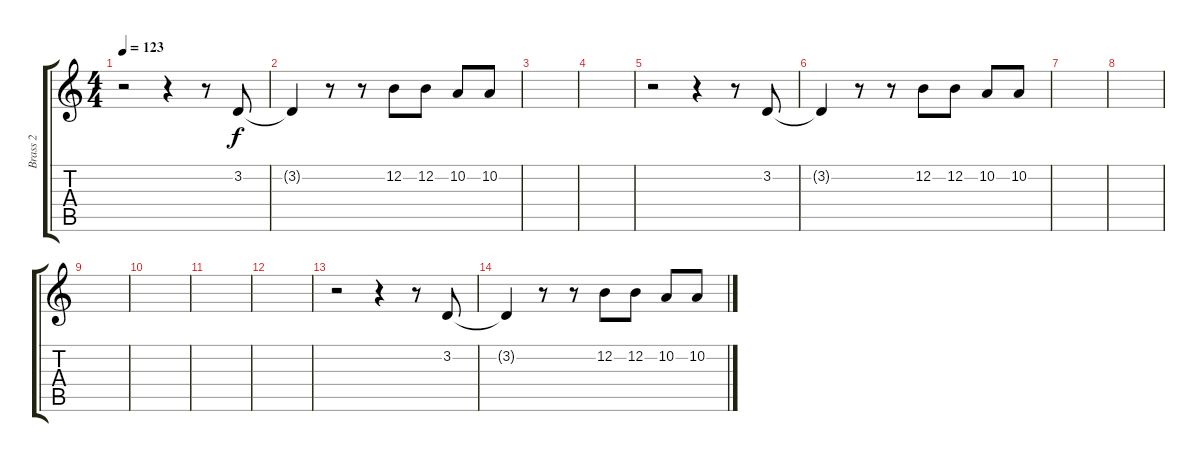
\track ("Brass 2" "Brass 2") {instrument trombone}
\staff {score tabs}
\tuning (E4 B3 G3 D3 A2 E2) {hide}
\ts (4 4)
\tempo 123
\clef g2
\ks c
r.2{dy f} r.4 r.8 3.2.8 |
3.2{t}.4 r.8 r.8 12.2.8 12.2.8 10.2.8 10.2.8 |
|
|
r.2 r.4 r.8 3.2.8 |
3.2{t}.4 r.8 r.8 12.2.8 12.2.8 10.2.8 10.2.8 |
|
|
|
|
|
|
r.2 r.4 r.8 3.2.8 |
3.2{t}.4 r.8 r.8 12.2.8 12.2.8 10.2.8 10.2.8
